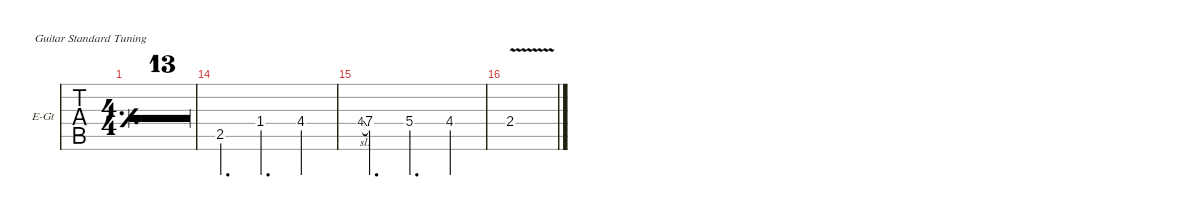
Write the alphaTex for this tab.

\defaultSystemsLayout 4
\hideDynamics
\bracketExtendMode groupsimilarinstruments
\firstSystemTrackNameOrientation horizontal
\otherSystemsTrackNameOrientation horizontal
\track ("Guitar I " "E-Gt") {multiBarRest instrument distortionguitar}
\staff {tabs}
\tuning (E4 B3 G3 D3 A2 E2)
\ts (4 4)
\tempo 164
\clef g2
\simile simple
\ks eminor
|
|
|
|
|
|
|
|
|
|
|
|
|
2.5.4{d} 1.4.4{d} 4.4.4 |
4.4{sl}.8{gr onbeat} 7.4.4{d} 5.4.4{d} 4.4.4 |
2.4{v}.1
